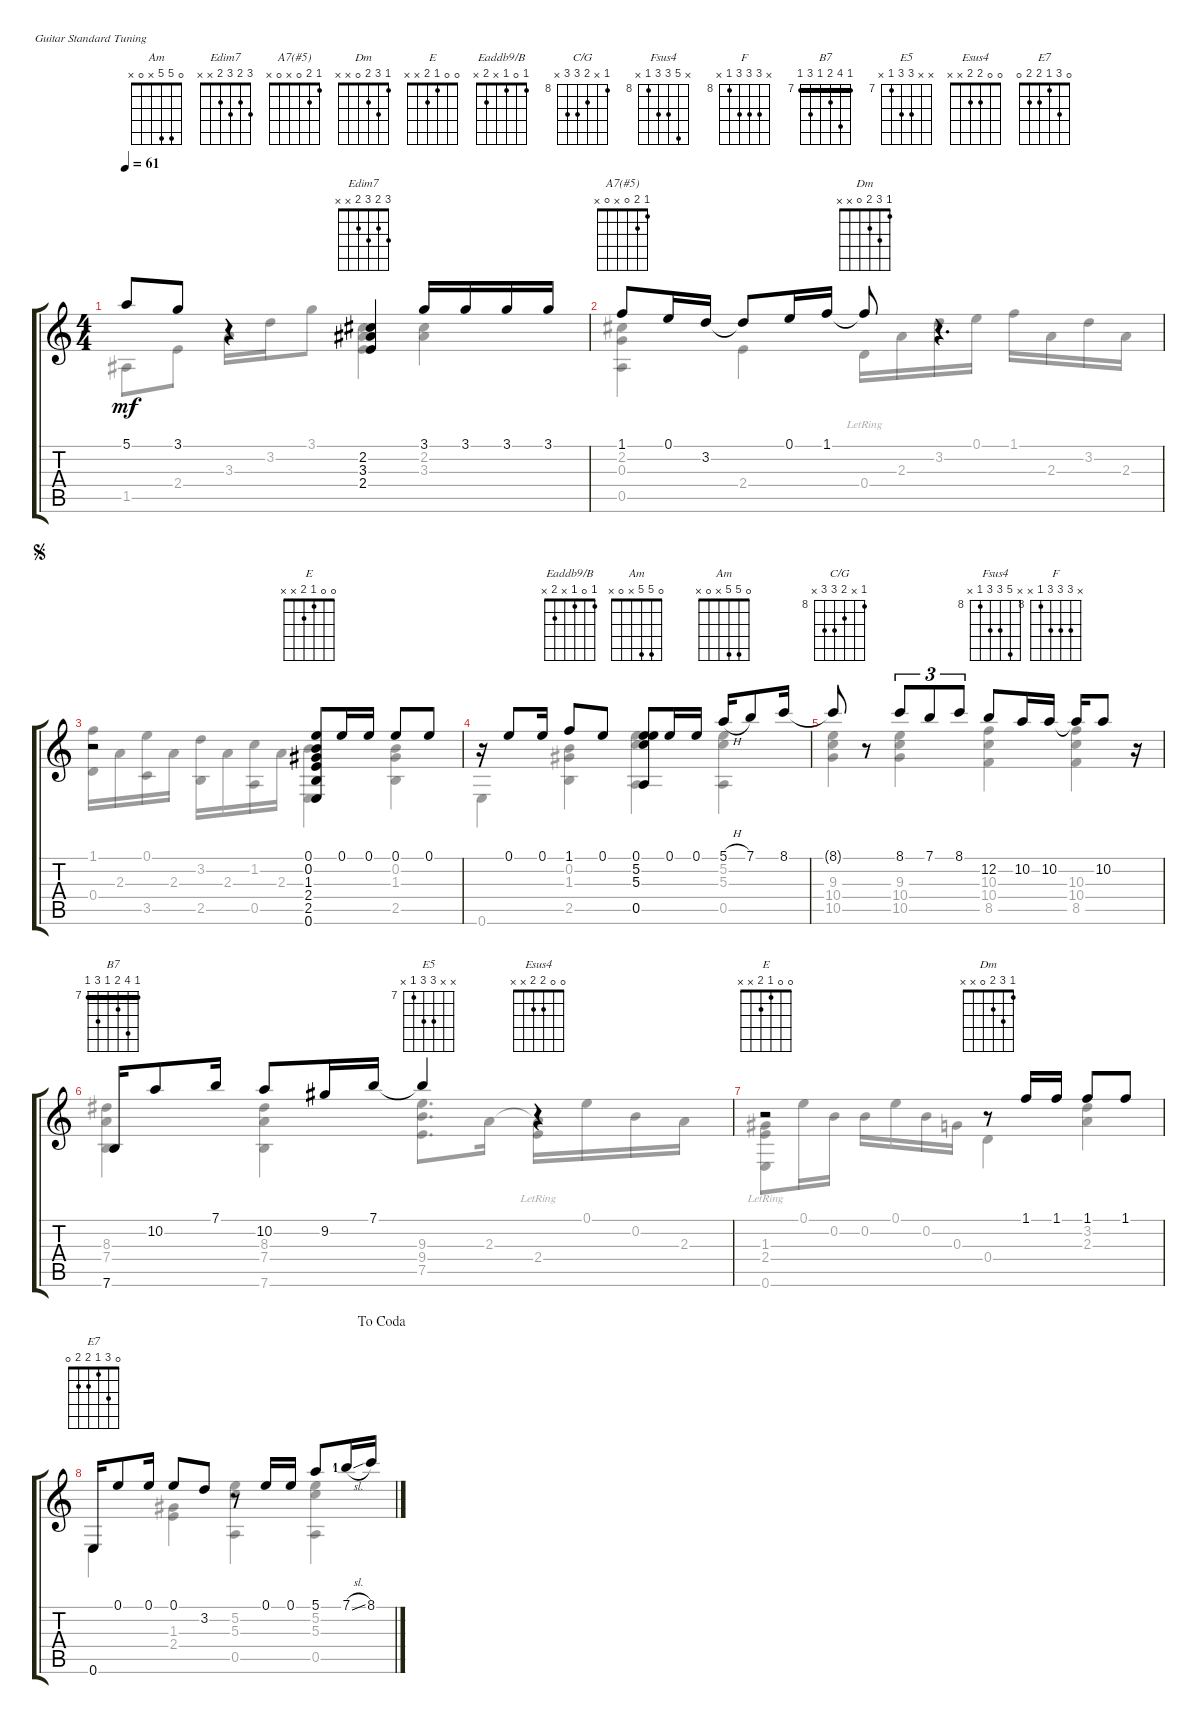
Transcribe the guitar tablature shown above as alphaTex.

\defaultSystemsLayout 4
\bracketExtendMode groupsimilarinstruments
\firstSystemTrackNameOrientation horizontal
\otherSystemsTrackNameOrientation horizontal
\chordDiagramsInScore
\track "" {instrument acousticguitarsteel}
\staff {score tabs}
\tuning (E4 B3 G3 D3 A2 E2)
\chord ("Am" 5 5 5 x 0 x) {barre (5 5)}
\chord ("Edim7" 3 2 3 2 x x)
\chord ("A7(#5)" 1 2 0 x 0 x)
\chord ("Dm" 1 3 2 0 x x)
\chord ("E" 0 0 1 2 2 0)
\chord ("Eaddb9/B" 1 0 1 x 2 x)
\chord ("Am" 0 5 5 x 0 x)
\chord ("C/G" 8 x 9 10 10 x) {firstfret 8}
\chord ("Fsus4" x 12 10 10 8 x) {firstfret 8}
\chord ("F" x 10 10 10 8 x) {firstfret 8}
\chord ("B7" 7 10 8 7 9 7) {firstfret 7 barre (7 7)}
\chord ("E5" x x 9 9 7 x) {firstfret 7}
\chord ("Esus4" 0 0 2 2 x x)
\chord ("E" 0 0 1 2 x x)
\chord ("E7" 0 3 1 2 2 0)
\voice
\ts (4 4)
\tempo 61
\clef g2
\ks c
5.1.8{dy mf} 3.1.8 r.4 (2.4 2.2 3.3).4{ch "Edim7"} 3.1.16 3.1.16 3.1.16 3.1.16 |
1.1.8{ch "A7(#5)"} 0.1.16 3.2.16 3.2{t}.8 0.1.16 1.1.16 1.1{t}.8{ch "Dm"} r.4{d} |
\jump segno
r.2 (0.6 2.5 2.4 1.3 0.2 0.1).8{ch "E"} 0.1.16 0.1.16 0.1.8 0.1.8 |
r.16 0.1.8 0.1.16 1.1.8{ch "Eaddb9/B"} 0.1.8 (0.5 5.3 5.2 0.1).8{ch "Am"} 0.1.16 0.1.16 5.1{h}.16{ch "Am"} 7.1.8 8.1.16 |
8.1{t}.8{ch "C/G"} r.8 8.1.8{tu (3 2)} 7.1.8{tu (3 2)} 8.1.8{tu (3 2)} 12.2.8{ch "Fsus4"} 10.2.16 10.2.16{ch "F"} 10.2{t}.16 10.2.8 r.16 |
7.6.16{ch "B7"} 10.2.8 7.1.16 10.2.8 9.2.16 7.1.16 7.1{t}.4{ch "E5"} r.4{ch "Esus4"} |
r.2{ch "E"} r.8{ch "Dm"} 1.1.16 1.1.16 1.1.8 1.1.8 |
\jump dacoda
0.6.16{ch "E7"} 0.1.8 0.1.16 0.1.8 3.2.8 r.8 0.1.16 0.1.16 5.1.8 7.1{sl lf 2}.16 8.1.16
\voice
\clef g2
\ottava regular
\simile none
\ks c
1.5.8{dy mf} 2.4.8 3.3.16 3.2.16 3.1.8 (2.4 3.3 2.2).4 (3.3 2.2).4 |
(2.2 0.3 0.5).4 2.4.4 0.4{lr}.16 2.3.16 3.2.16 0.1.16 1.1.16 2.3.16 3.2.16 2.3.16 |
(1.1 0.4).16 2.3.16 (3.5 0.1).16 2.3.16 (3.2 2.5).16 2.3.16 (1.2 0.5).16 2.3.16 (0.6 0.2).4 (0.2 1.3 2.5).4 |
0.6.4 (2.5 0.2 1.3).4 (0.5 5.2 5.3).4 (0.5 5.2 5.3).4 |
(10.5 10.4 9.3).4 (10.5 10.4 9.3).4 (10.4 10.3 8.5).4 (10.4 10.3 8.5).4 |
(7.6 7.4 8.3).4 (7.6 7.4 8.3).4 (9.4 7.5 9.3).8{d} 2.3.16 (2.4{lr} 2.3{t}).16 0.1.16 0.2.16 2.3.16 |
(1.3 2.4 0.6{lr}).8 0.1.16 0.2.16 0.2.16 0.1.16 0.2.16 0.3.16 0.4.4 (3.2 2.3).4 |
0.6.4 (2.4 1.3).4 (0.5 5.2 5.3).4 (0.5 5.2 5.3).4
